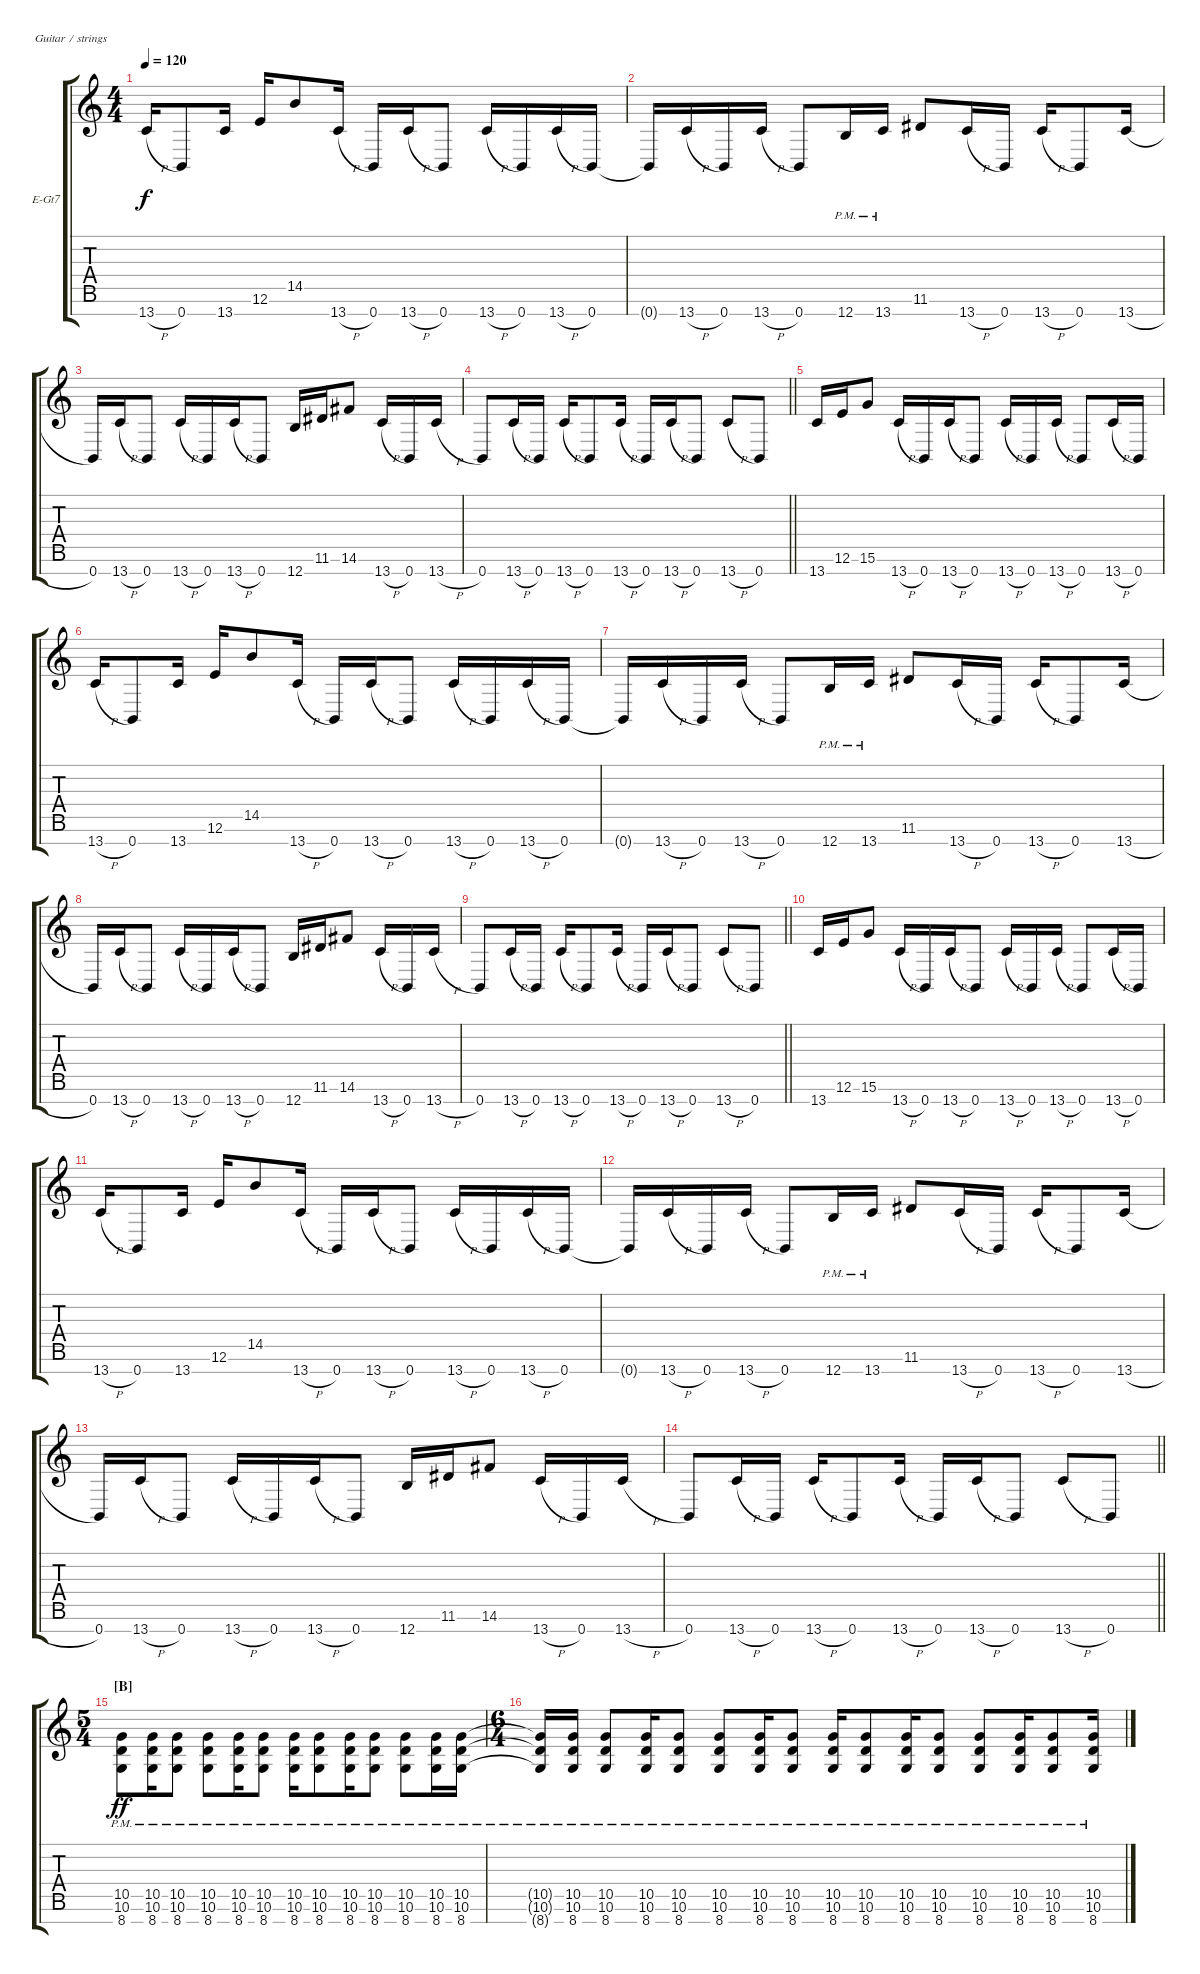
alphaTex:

\bracketExtendMode groupsimilarinstruments
\firstSystemTrackNameOrientation horizontal
\otherSystemsTrackNameOrientation horizontal
\track ("Guitar 2" "E-Gt7") {multiBarRest instrument distortionguitar}
\staff {score tabs}
\tuning (E4 B3 G3 D3 A2 E2 B1)
\ts (4 4)
\tempo 120
\clef g2
\ks c
13.7{h}.16{dy f} 0.7.8 13.7.16 12.6.16 14.5.8 13.7{h}.16 0.7.16 13.7{h}.16 0.7.8 13.7{h}.16 0.7.16 13.7{h}.16 0.7.16 |
0.7{t}.16 13.7{h}.16 0.7.16 13.7{h}.16 0.7.8 12.7{pm}.16 13.7{pm}.16 11.6.8 13.7{h}.16 0.7.16 13.7{h}.16 0.7.8 13.7{h}.16 |
0.7.16 13.7{h}.16 0.7.8 13.7{h}.16 0.7.16 13.7{h}.16 0.7.8 12.7.16 11.6.16 14.6.8 13.7{h}.16 0.7.16 13.7{h}.16 |
\barLineRight lightlight
0.7.8 13.7{h}.16 0.7.16 13.7{h}.16 0.7.8 13.7{h}.16 0.7.16 13.7{h}.16 0.7.8 13.7{h}.8 0.7.8 |
13.7.16 12.6.16 15.6.8 13.7{h}.16 0.7.16 13.7{h}.16 0.7.8 13.7{h}.16 0.7.16 13.7{h}.16 0.7.8 13.7{h}.16 0.7.16 |
13.7{h}.16 0.7.8 13.7.16 12.6.16 14.5.8 13.7{h}.16 0.7.16 13.7{h}.16 0.7.8 13.7{h}.16 0.7.16 13.7{h}.16 0.7.16 |
0.7{t}.16 13.7{h}.16 0.7.16 13.7{h}.16 0.7.8 12.7{pm}.16 13.7{pm}.16 11.6.8 13.7{h}.16 0.7.16 13.7{h}.16 0.7.8 13.7{h}.16 |
0.7.16 13.7{h}.16 0.7.8 13.7{h}.16 0.7.16 13.7{h}.16 0.7.8 12.7.16 11.6.16 14.6.8 13.7{h}.16 0.7.16 13.7{h}.16 |
\barLineRight lightlight
0.7.8 13.7{h}.16 0.7.16 13.7{h}.16 0.7.8 13.7{h}.16 0.7.16 13.7{h}.16 0.7.8 13.7{h}.8 0.7.8 |
13.7.16 12.6.16 15.6.8 13.7{h}.16 0.7.16 13.7{h}.16 0.7.8 13.7{h}.16 0.7.16 13.7{h}.16 0.7.8 13.7{h}.16 0.7.16 |
13.7{h}.16 0.7.8 13.7.16 12.6.16 14.5.8 13.7{h}.16 0.7.16 13.7{h}.16 0.7.8 13.7{h}.16 0.7.16 13.7{h}.16 0.7.16 |
0.7{t}.16 13.7{h}.16 0.7.16 13.7{h}.16 0.7.8 12.7{pm}.16 13.7{pm}.16 11.6.8 13.7{h}.16 0.7.16 13.7{h}.16 0.7.8 13.7{h}.16 |
0.7.16 13.7{h}.16 0.7.8 13.7{h}.16 0.7.16 13.7{h}.16 0.7.8 12.7.16 11.6.16 14.6.8 13.7{h}.16 0.7.16 13.7{h}.16 |
\barLineRight lightlight
0.7.8 13.7{h}.16 0.7.16 13.7{h}.16 0.7.8 13.7{h}.16 0.7.16 13.7{h}.16 0.7.8 13.7{h}.8 0.7.8 |
\ts (5 4)
\beaming (8 2 2 2 4)
\section ("B" "")
(10.5{pm} 10.6{pm} 8.7{pm}).8{dy ff beam invert} (10.5{pm} 10.6{pm} 8.7{pm}).16{beam invert} (10.5{pm} 10.6{pm} 8.7{pm}).8{beam invert} (10.5{pm} 10.6{pm} 8.7{pm}).8{beam invert} (10.5{pm} 10.6{pm} 8.7{pm}).16{beam invert beam merge} (10.5{pm} 10.6{pm} 8.7{pm}).8{beam invert beam split} (10.5{pm} 10.6{pm} 8.7{pm}).16{beam invert} (10.5{pm} 10.6{pm} 8.7{pm}).8{beam invert beam merge} (10.5{pm} 10.6{pm} 8.7{pm}).16{beam invert beam merge} (10.5{pm} 10.6{pm} 8.7{pm}).8{beam invert beam split} (10.5{pm} 10.6{pm} 8.7{pm}).8{beam invert} (10.5{pm} 10.6{pm} 8.7{pm}).16{beam invert} (10.5{pm} 10.6{pm} 8.7{pm}).16{beam invert} |
\ts (6 4)
\beaming (8 2 2 2 6)
(10.5{pm t} 10.6{pm t} 8.7{pm t}).16{beam merge} (10.5{pm} 10.6{pm} 8.7{pm}).16{beam split} (10.5{pm} 10.6{pm} 8.7{pm}).8{beam merge} (10.5{pm} 10.6{pm} 8.7{pm}).16{beam merge} (10.5{pm} 10.6{pm} 8.7{pm}).8{beam split} (10.5{pm} 10.6{pm} 8.7{pm}).8{beam merge} (10.5{pm} 10.6{pm} 8.7{pm}).16{beam merge} (10.5{pm} 10.6{pm} 8.7{pm}).8 (10.5{pm} 10.6{pm} 8.7{pm}).16 (10.5{pm} 10.6{pm} 8.7{pm}).8 (10.5{pm} 10.6{pm} 8.7{pm}).16 (10.5{pm} 10.6{pm} 8.7{pm}).8{beam split} (10.5{pm} 10.6{pm} 8.7{pm}).8 (10.5{pm} 10.6{pm} 8.7{pm}).16 (10.5{pm} 10.6{pm} 8.7{pm}).8 (10.5{pm} 10.6{pm} 8.7{pm}).16
